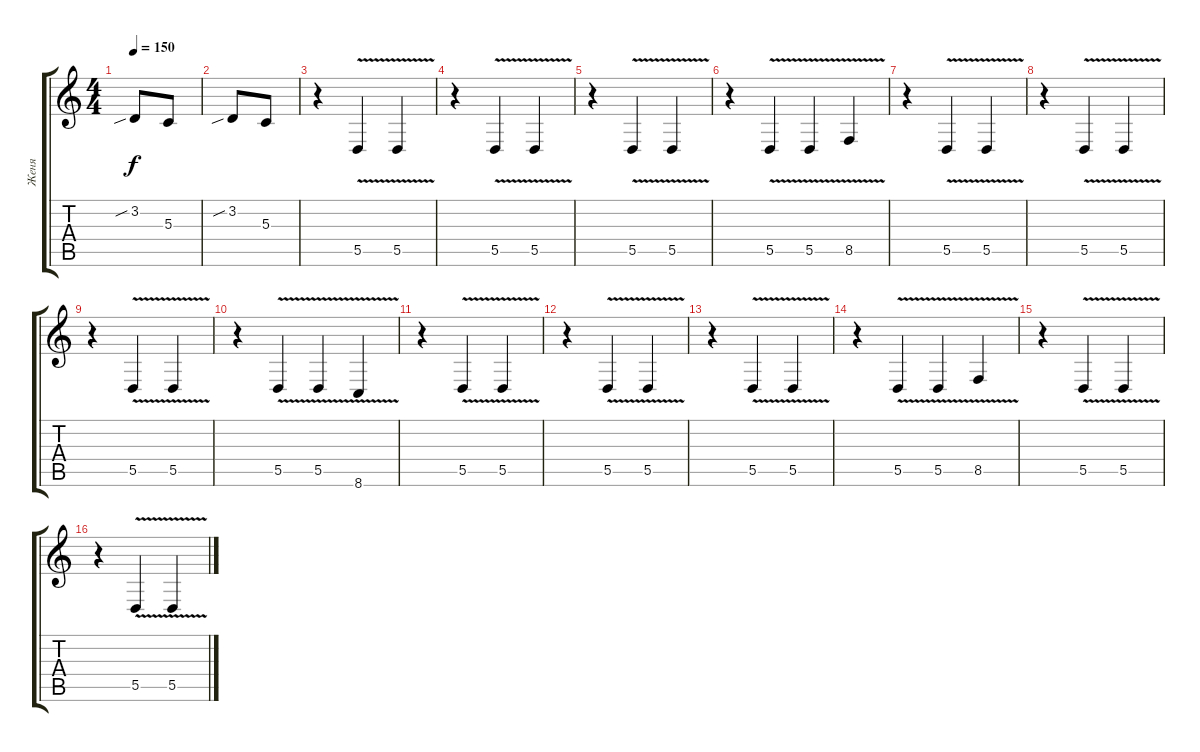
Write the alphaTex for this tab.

\track ("Женя" "Женя") {instrument fx8scifi}
\staff {score tabs}
\tuning (E4 B3 G3 D3 A2 E2) {hide}
\ts (4 4)
\tempo 150
\clef g2
\ks c
3.2{sib}.8{dy f} 5.3.8 |
3.2{sib}.8 5.3.8 |
r.4{volume 12} 5.5{v}.4 5.5{v}.4 |
r.4 5.5{v}.4 5.5{v}.4 |
r.4 5.5{v}.4 5.5{v}.4 |
r.4 5.5{v}.4 5.5{v}.4 8.5{v}.4 |
r.4 5.5{v}.4 5.5{v}.4 |
r.4 5.5{v}.4 5.5{v}.4 |
r.4 5.5{v}.4 5.5{v}.4 |
r.4 5.5{v}.4 5.5{v}.4 8.6{v}.4 |
r.4 5.5{v}.4 5.5{v}.4 |
r.4 5.5{v}.4 5.5{v}.4 |
r.4 5.5{v}.4 5.5{v}.4 |
r.4 5.5{v}.4 5.5{v}.4 8.5{v}.4 |
r.4 5.5{v}.4 5.5{v}.4 |
r.4 5.5{v}.4 5.5{v}.4
